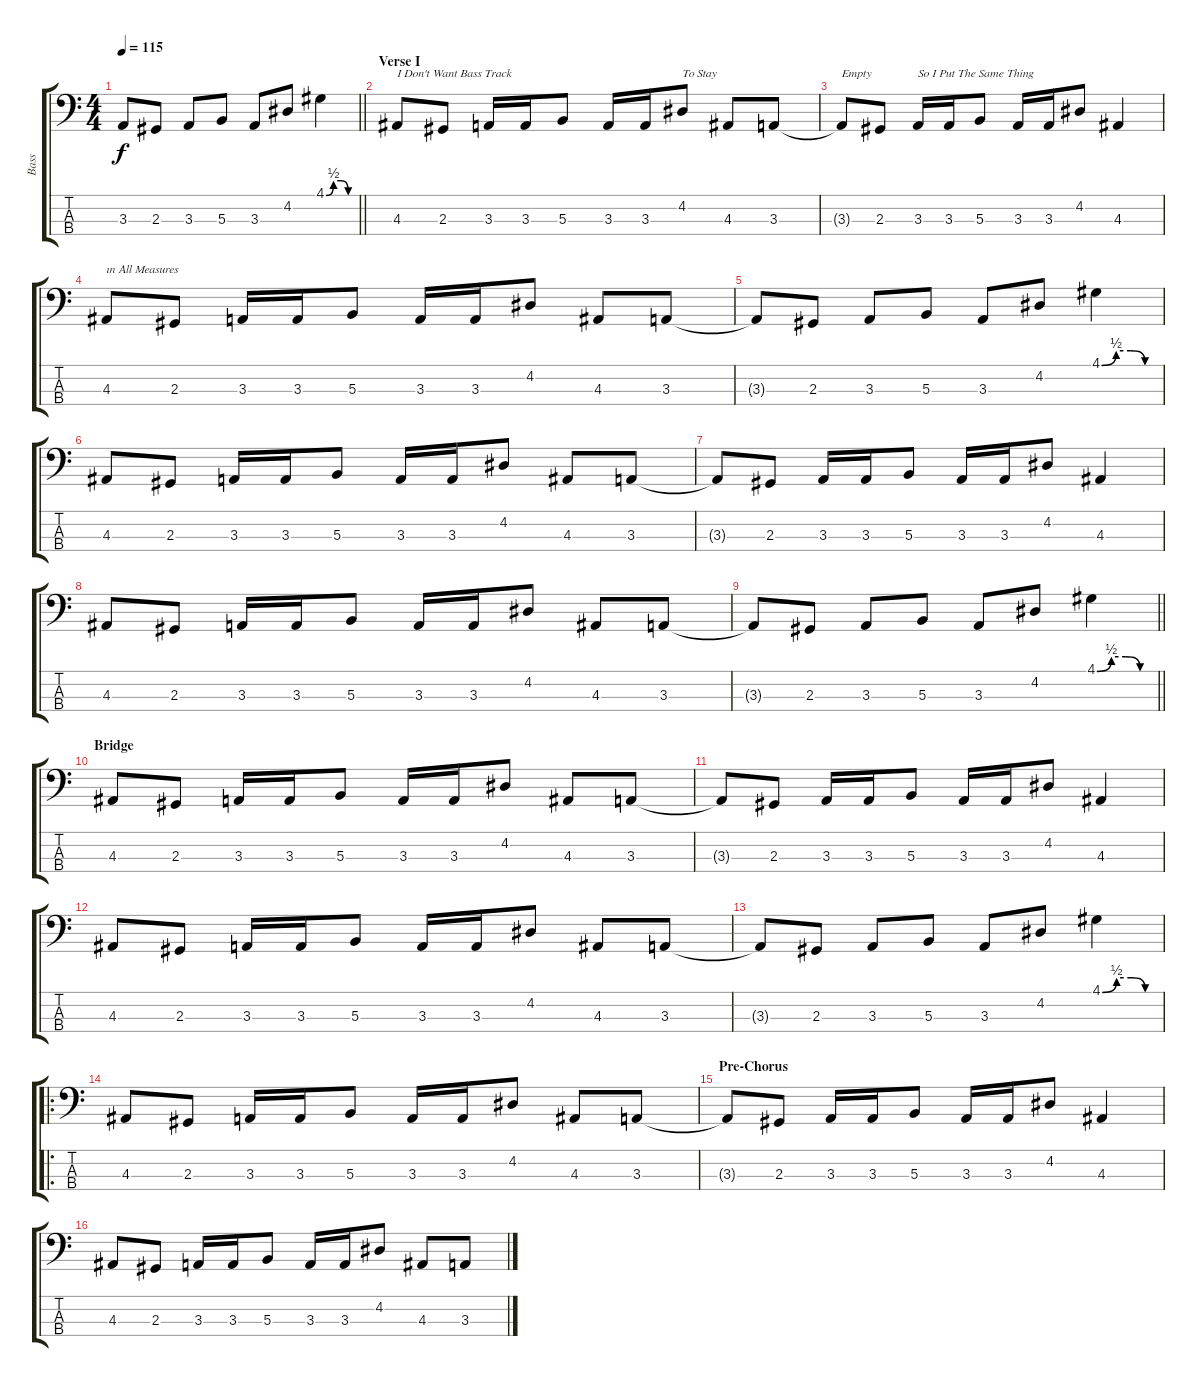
\track ("Bass" "Bass") {instrument electricbasspick}
\staff {score tabs}
\tuning (E2 B1 Gb1 Db1) {hide}
\ts (4 4)
\tempo 115
\clef f4
\barLineRight lightlight
\ks c
3.3{t}.8{dy f} 2.3.8 3.3.8 5.3.8 3.3.8 4.2.8 4.1{be (custom 0 0 15 2 30 2 45 0 60 0)}.4 |
\section ("" "Verse I")
4.3.8{txt "I Don't Want Bass Track "} 2.3.8 3.3.16 3.3.16 5.3.8 3.3.16 3.3.16 4.2.8{txt "To Stay"} 4.3.8 3.3.8 |
3.3{t}.8{txt "Empty"} 2.3.8 3.3.16{txt "So I Put The Same Thing"} 3.3.16 5.3.8 3.3.16 3.3.16 4.2.8 4.3.4 |
4.3.8{txt "ın All Measures"} 2.3.8 3.3.16 3.3.16 5.3.8 3.3.16 3.3.16 4.2.8 4.3.8 3.3.8 |
3.3{t}.8 2.3.8 3.3.8 5.3.8 3.3.8 4.2.8 4.1{be (custom 0 0 15 2 30 2 45 0 60 0)}.4 |
4.3.8 2.3.8 3.3.16 3.3.16 5.3.8 3.3.16 3.3.16 4.2.8 4.3.8 3.3.8 |
3.3{t}.8 2.3.8 3.3.16 3.3.16 5.3.8 3.3.16 3.3.16 4.2.8 4.3.4 |
4.3.8 2.3.8 3.3.16 3.3.16 5.3.8 3.3.16 3.3.16 4.2.8 4.3.8 3.3.8 |
\barLineRight lightlight
3.3{t}.8 2.3.8 3.3.8 5.3.8 3.3.8 4.2.8 4.1{be (custom 0 0 15 2 30 2 45 0 60 0)}.4 |
\section ("" "Bridge")
4.3.8 2.3.8 3.3.16 3.3.16 5.3.8 3.3.16 3.3.16 4.2.8 4.3.8 3.3.8 |
3.3{t}.8 2.3.8 3.3.16 3.3.16 5.3.8 3.3.16 3.3.16 4.2.8 4.3.4 |
4.3.8 2.3.8 3.3.16 3.3.16 5.3.8 3.3.16 3.3.16 4.2.8 4.3.8 3.3.8 |
3.3{t}.8 2.3.8 3.3.8 5.3.8 3.3.8 4.2.8 4.1{be (custom 0 0 15 2 30 2 45 0 60 0)}.4 |
\ro
4.3.8 2.3.8 3.3.16 3.3.16 5.3.8 3.3.16 3.3.16 4.2.8 4.3.8 3.3.8 |
\section ("" "Pre-Chorus")
3.3{t}.8 2.3.8 3.3.16 3.3.16 5.3.8 3.3.16 3.3.16 4.2.8 4.3.4 |
4.3.8 2.3.8 3.3.16 3.3.16 5.3.8 3.3.16 3.3.16 4.2.8 4.3.8 3.3.8
